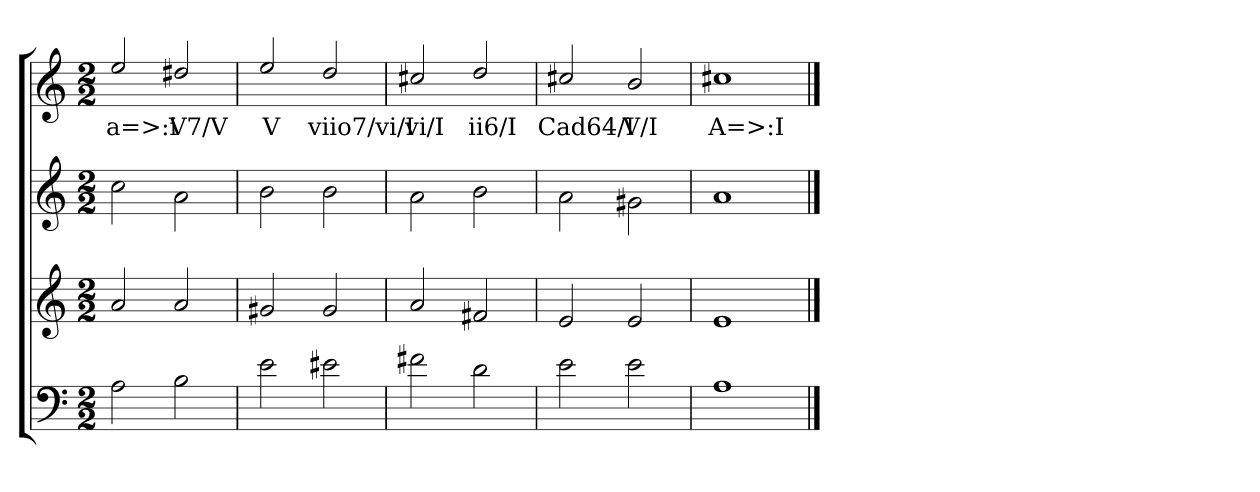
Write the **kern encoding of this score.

**kern	**kern	**kern	**kern	**text
*part4	*part3	*part2	*part1	*part1
*staff4	*staff3	*staff2	*staff1	*staff1
*clefF4	*clefG2	*clefG2	*clefG2	*
*k[]	*k[]	*k[]	*k[]	*
*C:	*C:	*C:	*C:	*
*M2/2	*M2/2	*M2/2	*M2/2	*
=	=	=	=	=
2A\	2a/	2cc\	2ee/	a=>:i
2B\	2a/	2a\	2dd#X/	V7/V
=1	=1	=1	=1	=1
2e\	2g#X/	2b\	2ee/	V
2e#X\	2g#/	2b\	2dd/	viio7/vi/I
=2	=2	=2	=2	=2
2f#X\	2a/	2a\	2cc#X/	vi/I
2d\	2f#X/	2b\	2dd/	ii6/I
=3	=3	=3	=3	=3
2e\	2e/	2a\	2cc#X/	Cad64/I
2e\	2e/	2g#X\	2b/	V/I
=4	=4	=4	=4	=4
1A\	1e/	1a\	1cc#X/	A=>:I
==	==	==	==	==
*-	*-	*-	*-	*-
